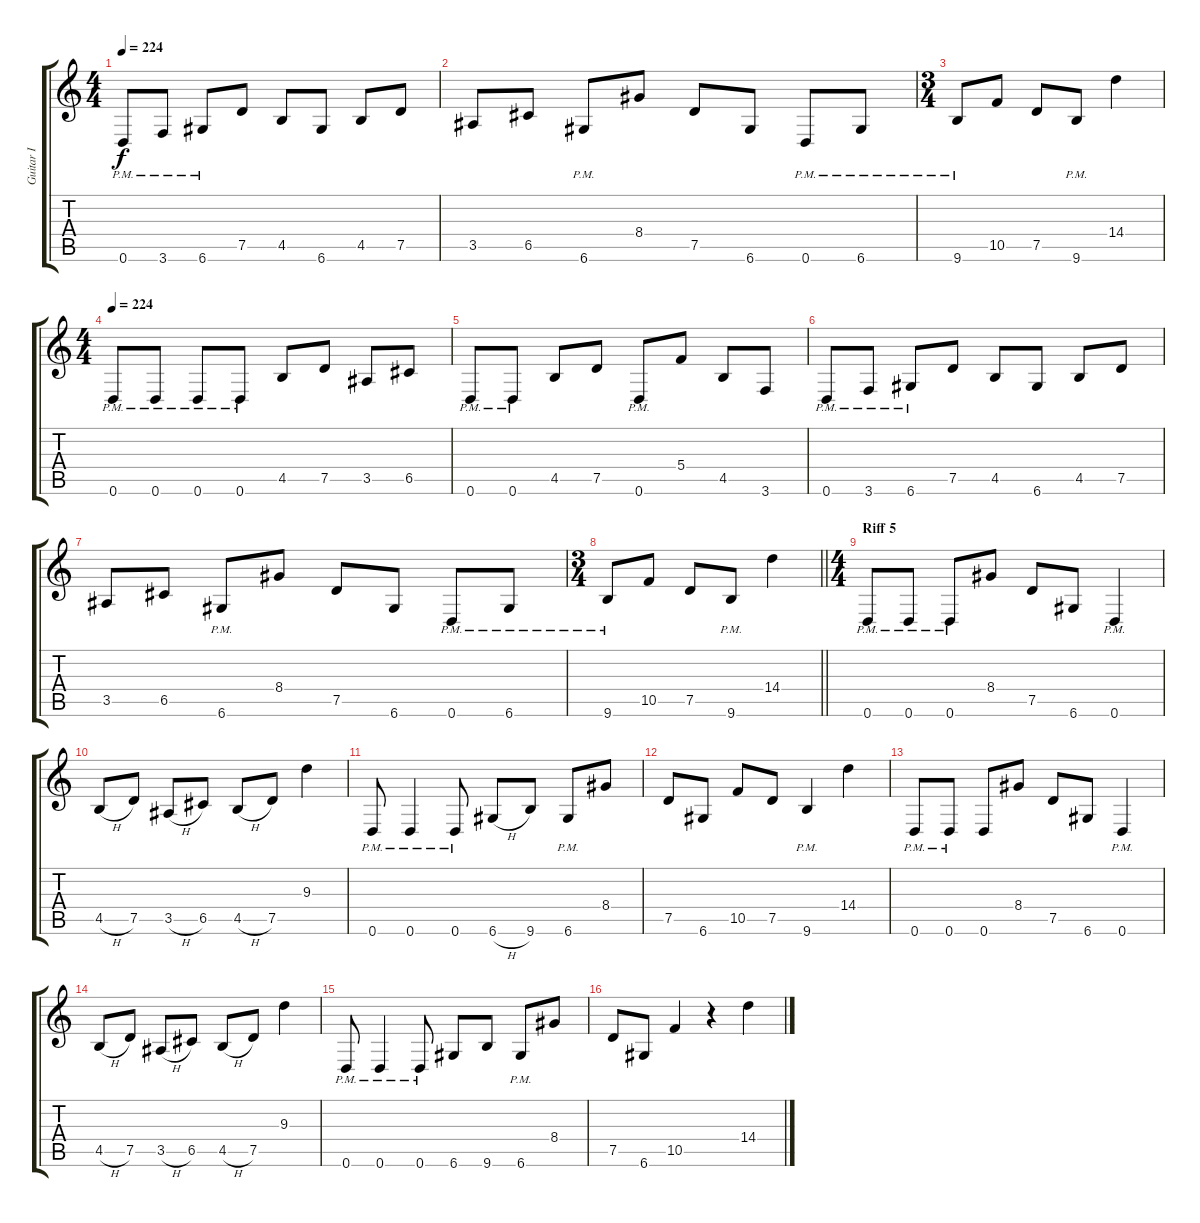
\track ("Guitar I" "Guitar I") {instrument distortionguitar}
\staff {score tabs}
\tuning (D4 A3 F3 C3 G2 D2) {hide}
\ts (4 4)
\tempo 224
\clef g2
\ks c
0.6{pm}.8{dy f} 3.6{pm}.8 6.6{pm}.8 7.5.8 4.5.8 6.6.8 4.5.8 7.5.8 |
3.5.8 6.5.8 6.6{pm}.8 8.4.8 7.5.8 6.6.8 0.6{pm}.8 6.6{pm}.8 |
\ts (3 4)
9.6{pm}.8 10.5.8 7.5.8 9.6{pm}.8 14.4.4 |
\ts (4 4)
\tempo 224
0.6{pm}.8 0.6{pm}.8 0.6{pm}.8 0.6{pm}.8 4.5.8 7.5.8 3.5.8 6.5.8 |
0.6{pm}.8 0.6{pm}.8 4.5.8 7.5.8 0.6{pm}.8 5.4.8 4.5.8 3.6.8 |
0.6{pm}.8 3.6{pm}.8 6.6{pm}.8 7.5.8 4.5.8 6.6.8 4.5.8 7.5.8 |
3.5.8 6.5.8 6.6{pm}.8 8.4.8 7.5.8 6.6.8 0.6{pm}.8 6.6{pm}.8 |
\ts (3 4)
\barLineRight lightlight
9.6{pm}.8 10.5.8 7.5.8 9.6{pm}.8 14.4.4 |
\ts (4 4)
\section ("" "Riff 5")
0.6{pm}.8 0.6{pm}.8 0.6{pm}.8 8.4.8 7.5.8 6.6.8 0.6{pm}.4 |
4.5{h}.8 7.5.8 3.5{h}.8 6.5.8 4.5{h}.8 7.5.8 9.3.4 |
0.6{pm}.8 0.6{pm}.4 0.6{pm}.8 6.6{h}.8 9.6.8 6.6{pm}.8 8.4.8 |
7.5.8 6.6.8 10.5.8 7.5.8 9.6{pm}.4 14.4.4 |
0.6{pm}.8 0.6{pm}.8 0.6.8 8.4.8 7.5.8 6.6.8 0.6{pm}.4 |
4.5{h}.8 7.5.8 3.5{h}.8 6.5.8 4.5{h}.8 7.5.8 9.3.4 |
0.6{pm}.8 0.6{pm}.4 0.6{pm}.8 6.6.8 9.6.8 6.6{pm}.8 8.4.8 |
7.5.8 6.6.8 10.5.4 r.4 14.4.4
